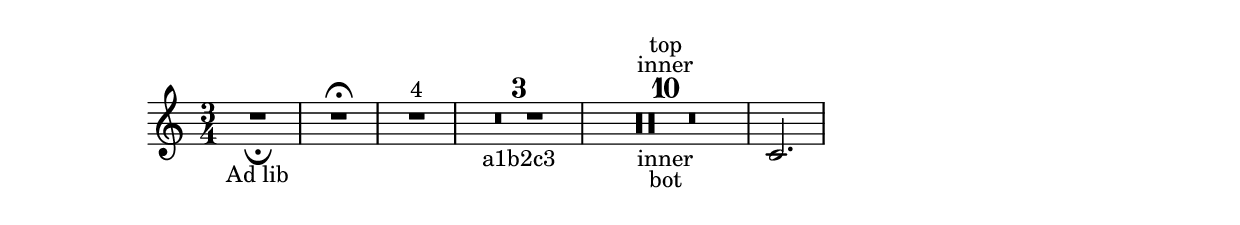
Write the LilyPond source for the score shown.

\version "1.9.2"

\header  {

texidoc = "
Texts may be added to the multi measure rests.

"


}

\score { \notes {
  \time 3/4
  \property Score.skipBars = ##t
  R2._\markup { \center << \musicglyph  #"scripts-dfermata" \roman "Ad lib"  >>  }
  R2.^\fermataMarkup
  R2.^"4"
  R2.*3_\markup { \roman "a1b2c3" }
  R2.*10^"inner"^"top"_"inner"_"bot"
  c'2.
}}
